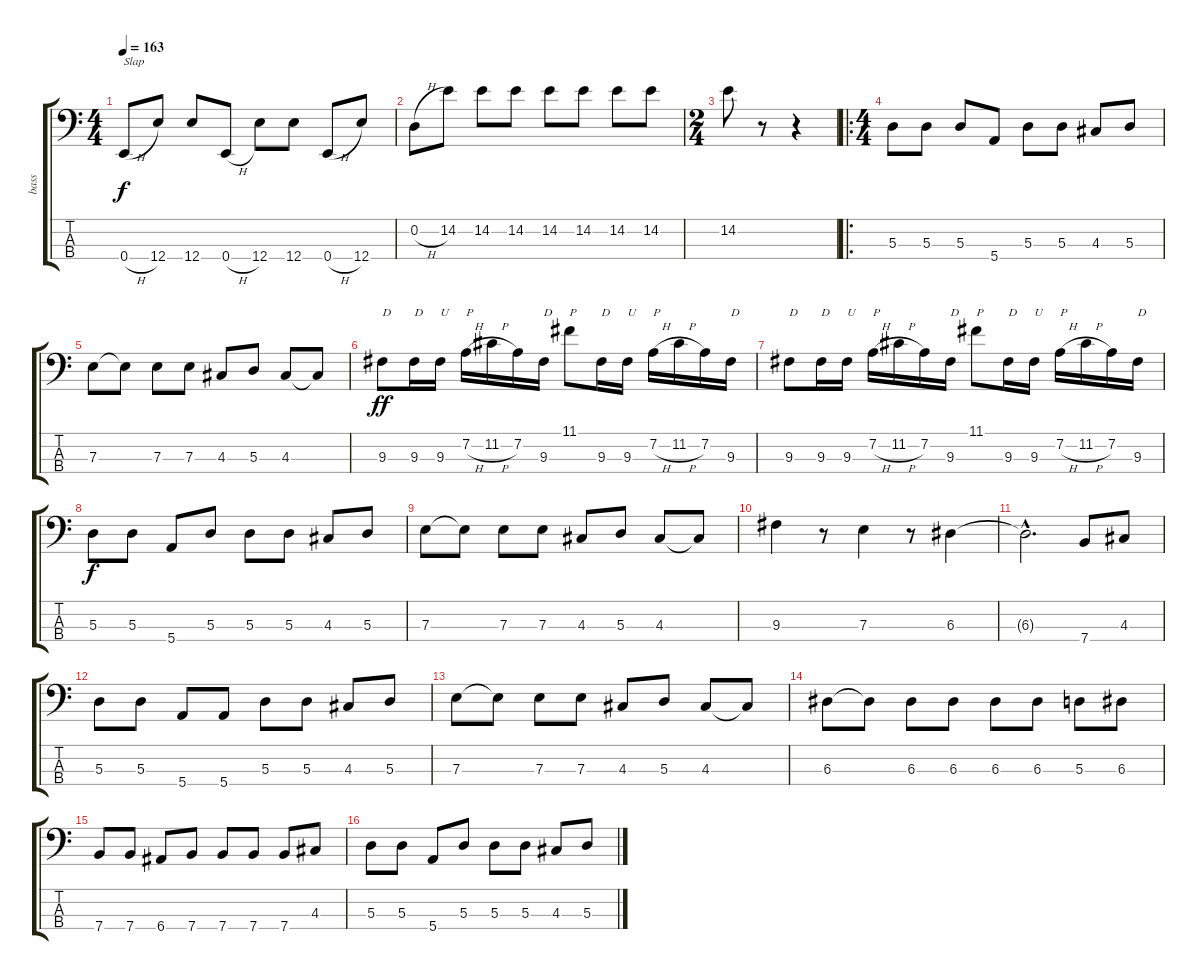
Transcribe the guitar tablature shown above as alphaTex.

\track ("bass" "bass") {instrument electricbassfinger}
\staff {score tabs}
\tuning (G2 D2 A1 E1) {hide}
\ts (4 4)
\tempo 163
\clef f4
\ks c
0.4{h}.8{txt "Slap" dy f instrument slapbass1} 12.4.8 12.4.8 0.4{h}.8 12.4.8 12.4.8 0.4{h}.8 12.4.8 |
0.2{h}.8 14.2.8 14.2.8 14.2.8 14.2.8 14.2.8 14.2.8 14.2.8 |
\ts (2 4)
14.2.8 r.8 r.4 |
\ro
\ts (4 4)
5.3.8{instrument electricbassfinger} 5.3.8 5.3.8 5.4.8 5.3.8 5.3.8 4.3.8 5.3.8 |
7.3.8 7.3{t}.8 7.3.8 7.3.8 4.3.8 5.3.8 4.3.8 4.3{t}.8 |
9.3.8{txt "D" dy ff instrument slapbass1} 9.3.16{txt "D"} 9.3.16{txt "U"} 7.2{h}.16{txt "P"} 11.2{h}.16 7.2.16 9.3.16{txt "D"} 11.1.8{txt "P"} 9.3.16{txt "D"} 9.3.16{txt "U"} 7.2{h}.16{txt "P"} 11.2{h}.16 7.2.16 9.3.16{txt "D"} |
9.3.8{txt "D"} 9.3.16{txt "D"} 9.3.16{txt "U"} 7.2{h}.16{txt "P"} 11.2{h}.16 7.2.16 9.3.16{txt "D"} 11.1.8{txt "P"} 9.3.16{txt "D"} 9.3.16{txt "U"} 7.2{h}.16{txt "P"} 11.2{h}.16 7.2.16 9.3.16{txt "D"} |
5.3.8{dy f instrument electricbassfinger} 5.3.8 5.4.8 5.3.8 5.3.8 5.3.8 4.3.8 5.3.8 |
7.3.8 7.3{t}.8 7.3.8 7.3.8 4.3.8 5.3.8 4.3.8 4.3{t}.8 |
9.3.4 r.8 7.3.4 r.8 6.3.4 |
6.3{hac t}.2{d} 7.4.8 4.3.8 |
5.3.8 5.3.8 5.4.8 5.4.8 5.3.8 5.3.8 4.3.8 5.3.8 |
7.3.8 7.3{t}.8 7.3.8 7.3.8 4.3.8 5.3.8 4.3.8 4.3{t}.8 |
6.3.8 6.3{t}.8 6.3.8 6.3.8 6.3.8 6.3.8 5.3.8 6.3.8 |
7.4.8 7.4.8 6.4.8 7.4.8 7.4.8 7.4.8 7.4.8 4.3.8 |
5.3.8 5.3.8 5.4.8 5.3.8 5.3.8 5.3.8 4.3.8 5.3.8
